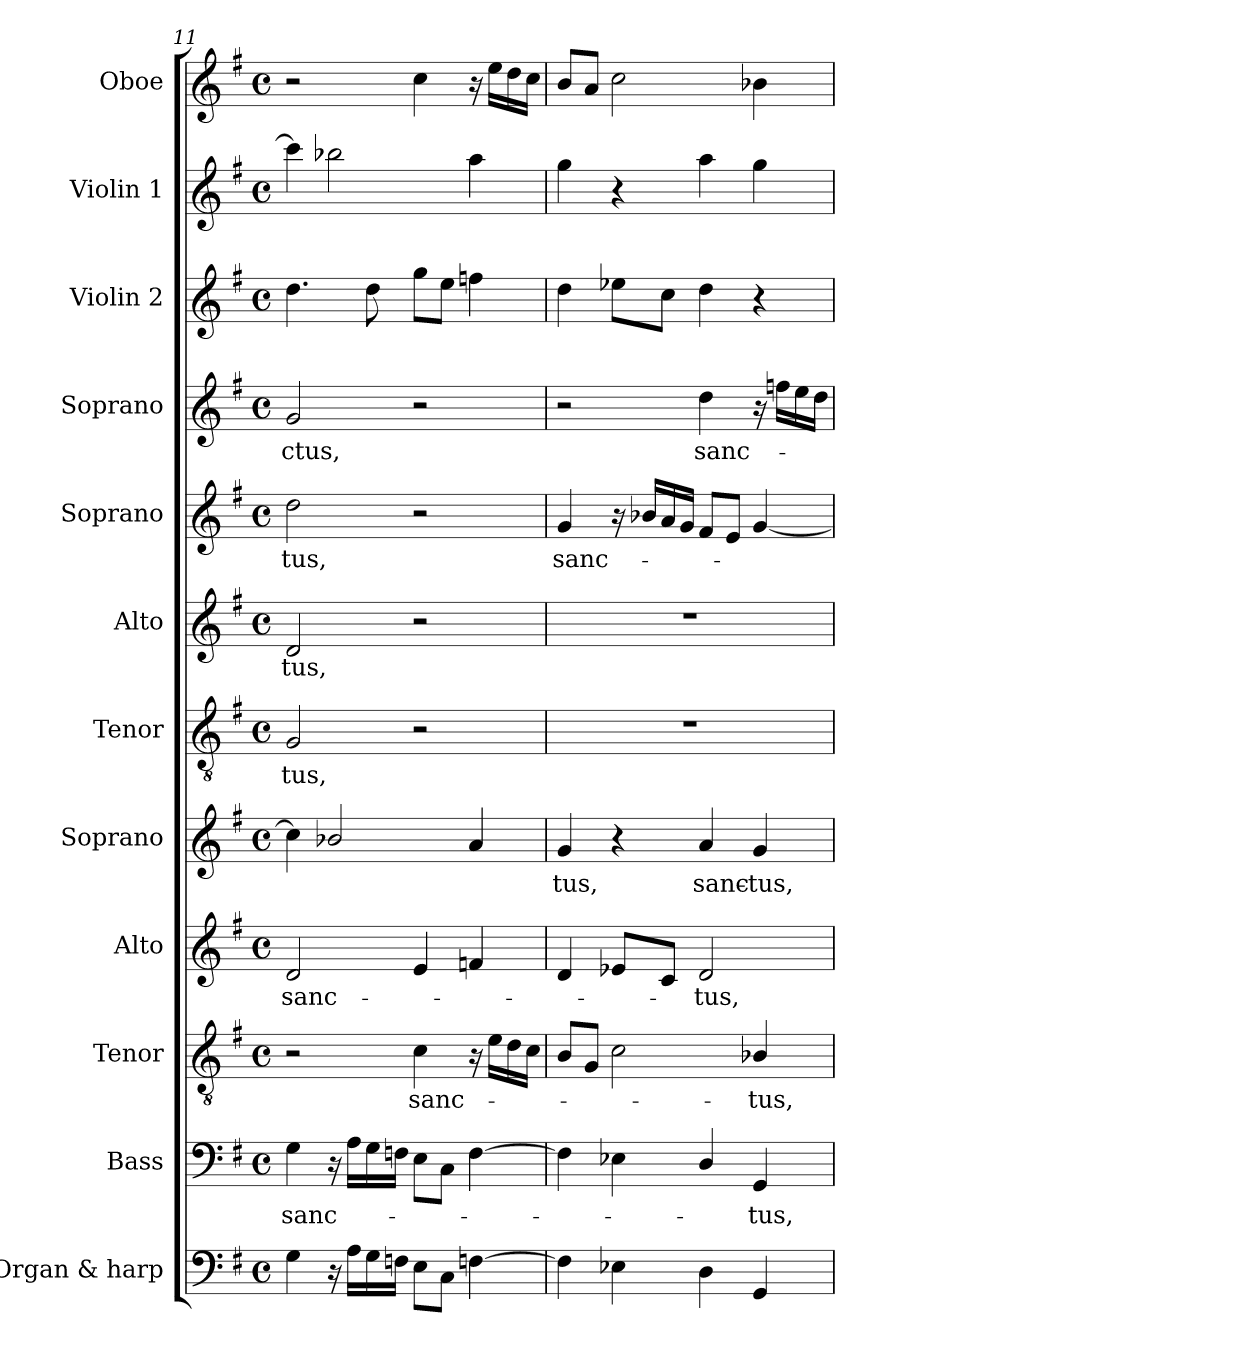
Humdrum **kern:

**kern	**kern	**text	**kern	**text	**kern	**text	**kern	**text	**kern	**text	**kern	**text	**kern	**text	**kern	**text	**kern	**kern	**kern
*part12	*part11	*part11	*part10	*part10	*part9	*part9	*part8	*part8	*part7	*part7	*part6	*part6	*part5	*part5	*part4	*part4	*part3	*part2	*part1
*staff12	*staff11	*staff11	*staff10	*staff10	*staff9	*staff9	*staff8	*staff8	*staff7	*staff7	*staff6	*staff6	*staff5	*staff5	*staff4	*staff4	*staff3	*staff2	*staff1
*I"Organ & harp	*I"Bass	*	*I"Tenor	*	*I"Alto	*	*I"Soprano	*	*I"Tenor	*	*I"Alto	*	*I"Soprano	*	*I"Soprano	*	*I"Violin 2	*I"Violin 1	*I"Oboe
*I'Org. & H.	*I'B.	*	*I'T.	*	*I'A.	*	*I'S.	*	*I'T.	*	*I'A.	*	*I'S.	*	*I'S.	*	*I'Vln. 2	*I'Vln. 1	*I'Ob.
*clefF4	*clefF4	*	*clefGv2	*	*clefG2	*	*clefG2	*	*clefGv2	*	*clefG2	*	*clefG2	*	*clefG2	*	*clefG2	*clefG2	*clefG2
*	*	*	*ITrd7c12	*	*	*	*	*	*ITrd7c12	*	*	*	*	*	*	*	*	*	*
*k[f#]	*k[f#]	*	*k[f#]	*	*k[f#]	*	*k[f#]	*	*k[f#]	*	*k[f#]	*	*k[f#]	*	*k[f#]	*	*k[f#]	*k[f#]	*k[f#]
*G:	*G:	*	*G:	*	*G:	*	*G:	*	*G:	*	*G:	*	*G:	*	*G:	*	*G:	*G:	*G:
*M4/4	*M4/4	*	*M4/4	*	*M4/4	*	*M4/4	*	*M4/4	*	*M4/4	*	*M4/4	*	*M4/4	*	*M4/4	*M4/4	*M4/4
*met(c)	*met(c)	*	*met(c)	*	*met(c)	*	*met(c)	*	*met(c)	*	*met(c)	*	*met(c)	*	*met(c)	*	*met(c)	*met(c)	*met(c)
=11	=11	=11	=11	=11	=11	=11	=11	=11	=11	=11	=11	=11	=11	=11	=11	=11	=11	=11	=11
!	!	!LO:LY:b:color=#000000	!	!	!	!	!	!	!	!	!	!	!	!	!	!	!	!	!
!	!	!	!	!	!	!LO:LY:b:color=#000000	!	!	!	!	!	!	!	!	!	!	!	!	!
!	!	!	!	!	!	!	!	!	!	!LO:LY:b:color=#000000	!	!	!	!	!	!	!	!	!
!	!	!	!	!	!	!	!	!	!	!	!	!LO:LY:b:color=#000000	!	!	!	!	!	!	!
!	!	!	!	!	!	!	!	!	!	!	!	!	!	!LO:LY:b:color=#000000	!	!	!	!	!
!	!	!	!	!	!	!	!	!	!	!	!	!	!	!	!	!LO:LY:b:color=#000000	!	!	!
4Gi\	4Gi\	sanc-	2r	.	2di/	sanc-	4cci\]	.	2GGi/	-tus,	2di/	-tus,	2ddi\	-tus,	2gi/	-ctus,	4.ddi\	4ccci\]	2r
16r	16r	.	.	.	.	.	2b-Xi/	.	.	.	.	.	.	.	.	.	.	2bb-Xi\	.
16Ai\LL	16Ai\LL	.	.	.	.	.	.	.	.	.	.	.	.	.	.	.	.	.	.
16Gi\	16Gi\	.	.	.	.	.	.	.	.	.	.	.	.	.	.	.	8ddi\	.	.
16Fni\JJ	16Fni\JJ	.	.	.	.	.	.	.	.	.	.	.	.	.	.	.	.	.	.
!	!	!	!	!LO:LY:b:color=#000000	!	!	!	!	!	!	!	!	!	!	!	!	!	!	!
8Ei\L	8Ei\L	.	4Ci\	sanc-	4ei/	.	.	.	2r	.	2r	.	2r	.	2r	.	8ggi\L	.	4cci\
8Ci\J	8Ci\J	.	.	.	.	.	.	.	.	.	.	.	.	.	.	.	8eei\J	.	.
[4Fni\	[4Fi\	.	16r	.	4fni/	.	4ai/	.	.	.	.	.	.	.	.	.	4ffni\	4aai\	16r
.	.	.	16Ei\LL	.	.	.	.	.	.	.	.	.	.	.	.	.	.	.	16eei\LL
.	.	.	16Di\	.	.	.	.	.	.	.	.	.	.	.	.	.	.	.	16ddi\
.	.	.	16Ci\JJ	.	.	.	.	.	.	.	.	.	.	.	.	.	.	.	16cci\JJ
!!LO:PB:g=z
=12	=12	=12	=12	=12	=12	=12	=12	=12	=12	=12	=12	=12	=12	=12	=12	=12	=12	=12	=12
!	!	!	!	!	!	!	!	!LO:LY:b:color=#000000	!	!	!	!	!	!	!	!	!	!	!
!	!	!	!	!	!	!	!	!	!	!	!	!	!	!LO:LY:b:color=#000000	!	!	!	!	!
4Fi\]	4Fi\]	.	8BBi/L	.	4di/	.	4gi/	-tus,	1r	.	1r	.	4gi/	sanc-	2r	.	4ddi\	4ggi\	8bi/L
.	.	.	8GGi/J	.	.	.	.	.	.	.	.	.	.	.	.	.	.	.	8ai/J
4E-Xi\	4E-Xi\	.	2Ci\	.	8e-Xi/L	.	4r	.	.	.	.	.	16r	.	.	.	8ee-Xi\L	4r	2cci\
.	.	.	.	.	.	.	.	.	.	.	.	.	16b-Xi/LL	.	.	.	.	.	.
.	.	.	.	.	8ci/J	.	.	.	.	.	.	.	16ai/	.	.	.	8cci\J	.	.
.	.	.	.	.	.	.	.	.	.	.	.	.	16gi/JJ	.	.	.	.	.	.
!	!	!	!	!	!	!LO:LY:b:color=#000000	!	!	!	!	!	!	!	!	!	!	!	!	!
!	!	!	!	!	!	!	!	!LO:LY:b:color=#000000	!	!	!	!	!	!	!	!	!	!	!
!	!	!	!	!	!	!	!	!	!	!	!	!	!	!	!	!LO:LY:b:color=#000000	!	!	!
4Di\	4Di/	.	.	.	2di/	-tus,	4ai/	sanc-	.	.	.	.	8f#i/L	.	4ddi\	sanc-	4ddi\	4aai\	.
.	.	.	.	.	.	.	.	.	.	.	.	.	8ei/J	.	.	.	.	.	.
!	!	!LO:LY:b:color=#000000	!	!	!	!	!	!	!	!	!	!	!	!	!	!	!	!	!
!	!	!	!	!LO:LY:b:color=#000000	!	!	!	!	!	!	!	!	!	!	!	!	!	!	!
!	!	!	!	!	!	!	!	!LO:LY:b:color=#000000	!	!	!	!	!	!	!	!	!	!	!
4GGi/	4GGi/	-tus,	4BB-Xi/	-tus,	.	.	4gi/	-tus,	.	.	.	.	[4gi/	.	16r	.	4r	4ggi\	4b-Xi\
.	.	.	.	.	.	.	.	.	.	.	.	.	.	.	16ffni\LL	.	.	.	.
.	.	.	.	.	.	.	.	.	.	.	.	.	.	.	16eei\	.	.	.	.
.	.	.	.	.	.	.	.	.	.	.	.	.	.	.	16ddi\JJ	.	.	.	.
=	=	=	=	=	=	=	=	=	=	=	=	=	=	=	=	=	=	=	=
*-	*-	*-	*-	*-	*-	*-	*-	*-	*-	*-	*-	*-	*-	*-	*-	*-	*-	*-	*-
